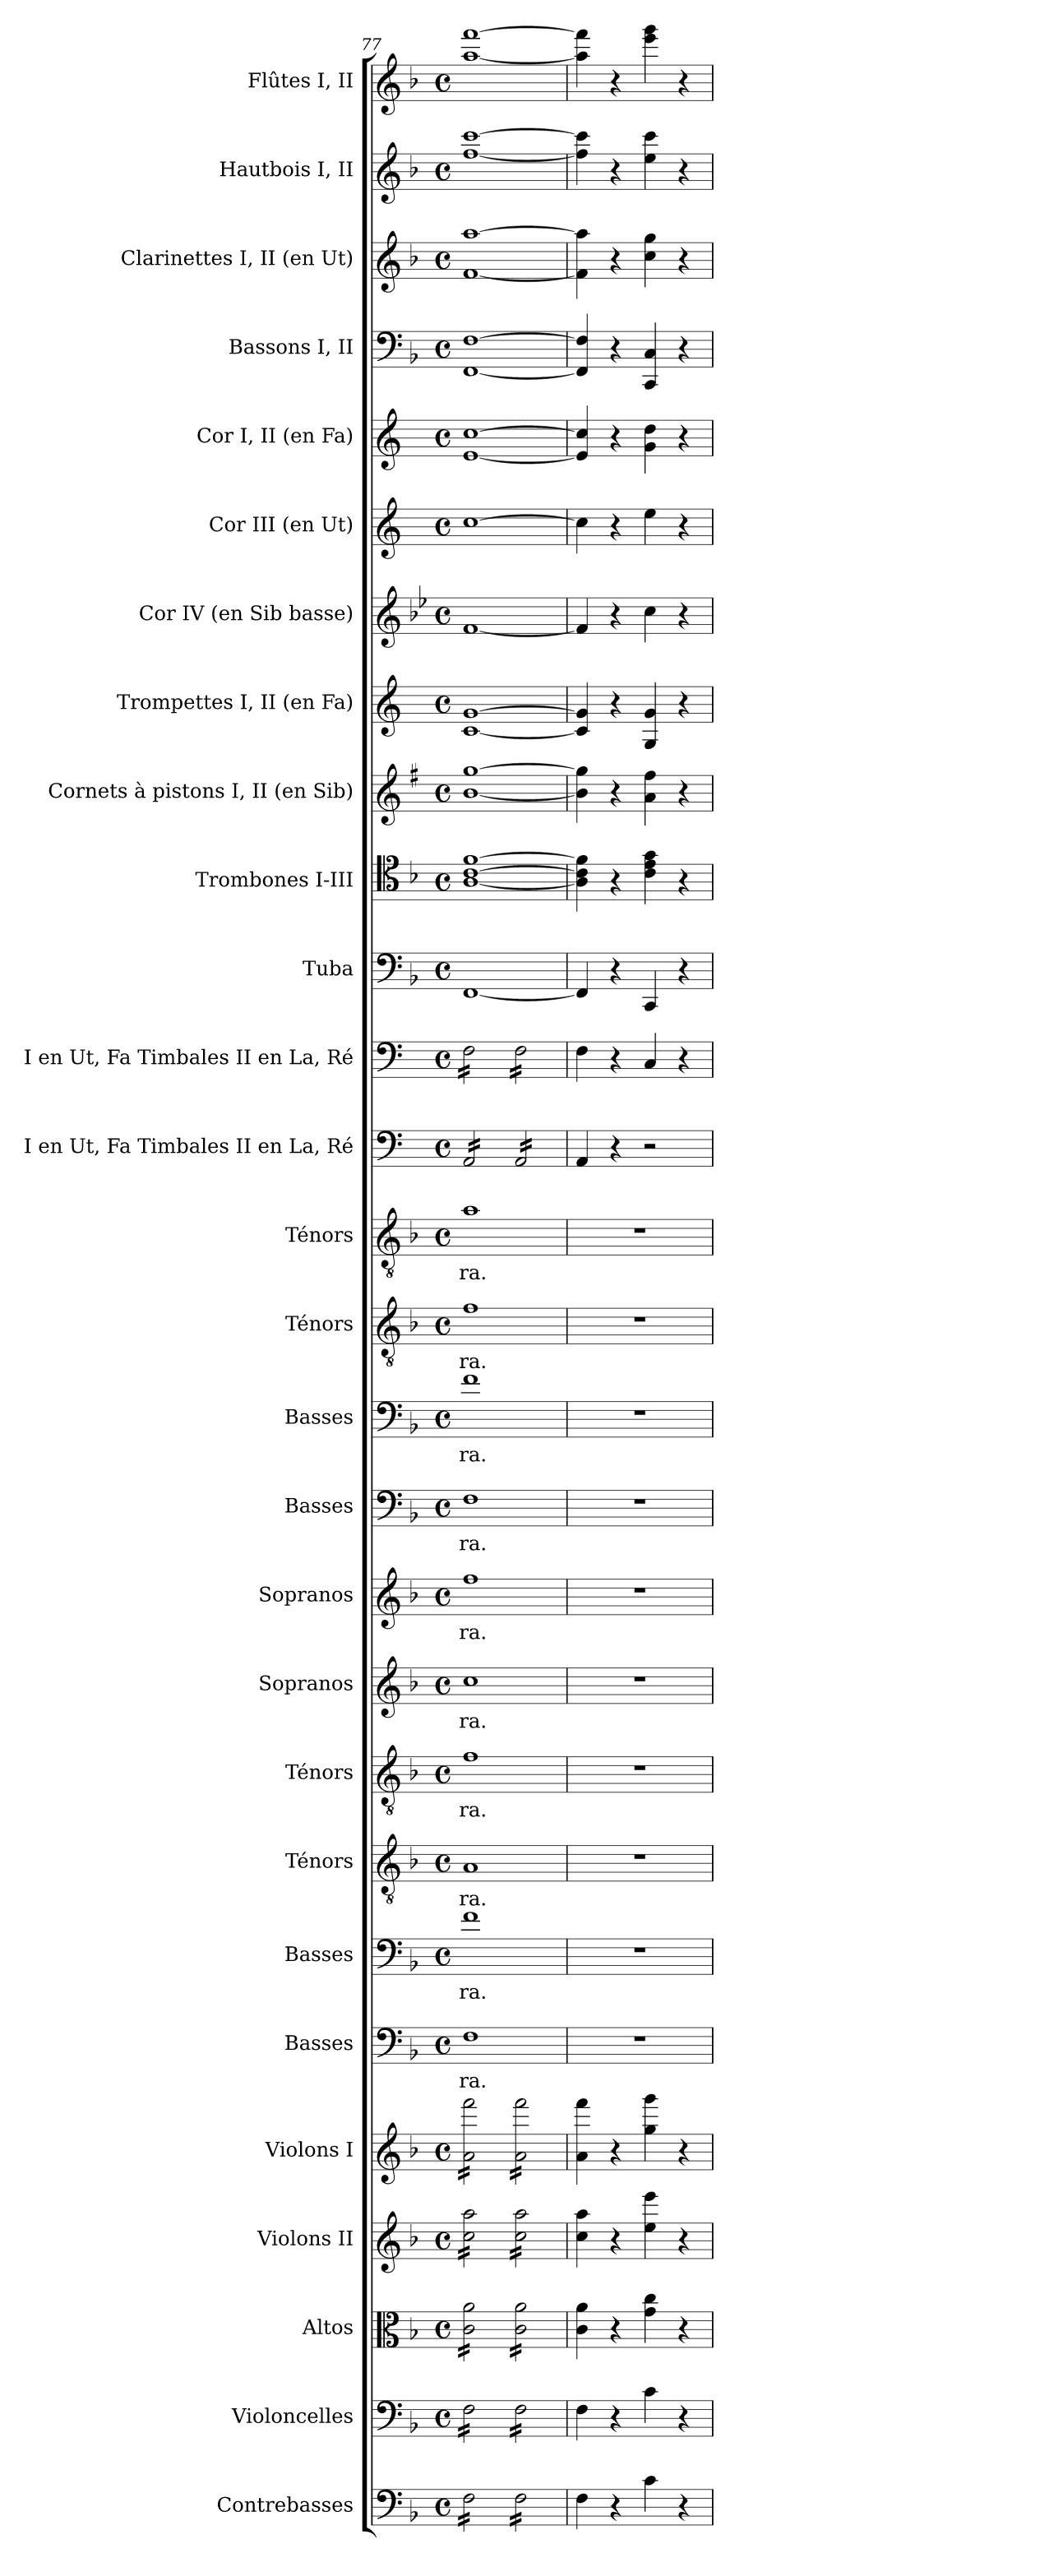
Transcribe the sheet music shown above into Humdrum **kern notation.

**kern	**kern	**kern	**kern	**kern	**kern	**text	**kern	**text	**kern	**text	**kern	**text	**kern	**text	**kern	**text	**kern	**text	**kern	**text	**kern	**text	**kern	**text	**kern	**kern	**kern	**kern	**kern	**kern	**kern	**kern	**kern	**kern	**kern	**kern	**kern
*part28	*part27	*part26	*part25	*part24	*part23	*part23	*part22	*part22	*part21	*part21	*part20	*part20	*part19	*part19	*part18	*part18	*part17	*part17	*part16	*part16	*part15	*part15	*part14	*part14	*part13	*part12	*part11	*part10	*part9	*part8	*part7	*part6	*part5	*part4	*part3	*part2	*part1
*staff28	*staff27	*staff26	*staff25	*staff24	*staff23	*staff23	*staff22	*staff22	*staff21	*staff21	*staff20	*staff20	*staff19	*staff19	*staff18	*staff18	*staff17	*staff17	*staff16	*staff16	*staff15	*staff15	*staff14	*staff14	*staff13	*staff12	*staff11	*staff10	*staff9	*staff8	*staff7	*staff6	*staff5	*staff4	*staff3	*staff2	*staff1
*I"Contrebasses	*I"Violoncelles	*I"Altos	*I"Violons II	*I"Violons I	*I"Basses	*	*I"Basses	*	*I"Ténors	*	*I"Ténors	*	*I"Sopranos	*	*I"Sopranos	*	*I"Basses	*	*I"Basses	*	*I"Ténors	*	*I"Ténors	*	*I"I en Ut, Fa  Timbales       II en La, Ré	*I"I en Ut, Fa  Timbales       II en La, Ré	*I"Tuba	*I"Trombones I-III	*I"Cornets à pistons I, II (en Sib)	*I"Trompettes I, II (en Fa)	*I"Cor IV (en Sib basse)	*I"Cor III (en Ut)	*I"Cor I, II (en Fa)	*I"Bassons I, II	*I"Clarinettes I, II (en Ut)	*I"Hautbois I, II	*I"Flûtes I, II
*I'Cb.	*I'Vlles	*I'Altos	*I'Vns II	*I'Vns I	*I'Basses	*	*I'Basses	*	*I'Tén.	*	*I'Tén.	*	*I'Sopr.	*	*I'Sopr.	*	*I'Basses	*	*I'Basses	*	*I'Tén.	*	*I'Tén.	*	*I'Timb.	*I'Timb.	*I'Tb.	*I'Trb.	*I'C.à p. (Sib)	*I'Tr. (Fa)	*I'Cor (Sib basse)	*I'Cor (Ut)	*I'Cor (Fa)	*I'Bns	*I'Cl. (Ut)	*I'Hb.	*I'Fl.
*clefF4	*clefF4	*clefC3	*clefG2	*clefG2	*clefF4	*	*clefF4	*	*clefGv2	*	*clefGv2	*	*clefG2	*	*clefG2	*	*clefF4	*	*clefF4	*	*clefGv2	*	*clefGv2	*	*clefF4	*clefF4	*clefF4	*clefC4	*clefG2	*clefG2	*clefG2	*clefG2	*clefG2	*clefF4	*clefG2	*clefG2	*clefG2
*ITrd7c12	*	*	*	*	*	*	*	*	*ITrd7c12	*	*ITrd7c12	*	*	*	*	*	*	*	*	*	*ITrd7c12	*	*ITrd7c12	*	*	*	*	*	*ITrd1c2	*ITrd-3c-5	*ITrd8c14	*ITrd7c12	*ITrd4c7	*	*	*	*
*k[b-]	*k[b-]	*k[b-]	*k[b-]	*k[b-]	*k[b-]	*	*k[b-]	*	*k[b-]	*	*k[b-]	*	*k[b-]	*	*k[b-]	*	*k[b-]	*	*k[b-]	*	*k[b-]	*	*k[b-]	*	*k[]	*k[]	*k[b-]	*k[b-]	*k[b-]	*k[b-]	*k[b-e-]	*k[]	*k[b-]	*k[b-]	*k[b-]	*k[b-]	*k[b-]
*F:	*F:	*F:	*F:	*F:	*F:	*	*F:	*	*F:	*	*F:	*	*F:	*	*F:	*	*F:	*	*F:	*	*F:	*	*F:	*	*C:	*C:	*F:	*F:	*F:	*F:	*B-:	*C:	*F:	*F:	*F:	*F:	*F:
*M4/4	*M4/4	*M4/4	*M4/4	*M4/4	*M4/4	*	*M4/4	*	*M4/4	*	*M4/4	*	*M4/4	*	*M4/4	*	*M4/4	*	*M4/4	*	*M4/4	*	*M4/4	*	*M4/4	*M4/4	*M4/4	*M4/4	*M4/4	*M4/4	*M4/4	*M4/4	*M4/4	*M4/4	*M4/4	*M4/4	*M4/4
*met(c)	*met(c)	*met(c)	*met(c)	*met(c)	*met(c)	*	*met(c)	*	*met(c)	*	*met(c)	*	*met(c)	*	*met(c)	*	*met(c)	*	*met(c)	*	*met(c)	*	*met(c)	*	*met(c)	*met(c)	*met(c)	*met(c)	*met(c)	*met(c)	*met(c)	*met(c)	*met(c)	*met(c)	*met(c)	*met(c)	*met(c)
=77	=77	=77	=77	=77	=77	=77	=77	=77	=77	=77	=77	=77	=77	=77	=77	=77	=77	=77	=77	=77	=77	=77	=77	=77	=77	=77	=77	=77	=77	=77	=77	=77	=77	=77	=77	=77	=77
!	!	!	!	!	!	!LO:LY:b:color=#000000	!	!	!	!	!	!	!	!	!	!	!	!	!	!	!	!	!	!	!	!	!	!	!	!	!	!	!	!	!	!	!
!	!	!	!	!	!	!	!	!LO:LY:b:color=#000000	!	!	!	!	!	!	!	!	!	!	!	!	!	!	!	!	!	!	!	!	!	!	!	!	!	!	!	!	!
!	!	!	!	!	!	!	!	!	!	!LO:LY:b:color=#000000	!	!	!	!	!	!	!	!	!	!	!	!	!	!	!	!	!	!	!	!	!	!	!	!	!	!	!
!	!	!	!	!	!	!	!	!	!	!	!	!LO:LY:b:color=#000000	!	!	!	!	!	!	!	!	!	!	!	!	!	!	!	!	!	!	!	!	!	!	!	!	!
!	!	!	!	!	!	!	!	!	!	!	!	!	!	!LO:LY:b:color=#000000	!	!	!	!	!	!	!	!	!	!	!	!	!	!	!	!	!	!	!	!	!	!	!
!	!	!	!	!	!	!	!	!	!	!	!	!	!	!	!	!LO:LY:b:color=#000000	!	!	!	!	!	!	!	!	!	!	!	!	!	!	!	!	!	!	!	!	!
!	!	!	!	!	!	!	!	!	!	!	!	!	!	!	!	!	!	!LO:LY:b:color=#000000	!	!	!	!	!	!	!	!	!	!	!	!	!	!	!	!	!	!	!
!	!	!	!	!	!	!	!	!	!	!	!	!	!	!	!	!	!	!	!	!LO:LY:b:color=#000000	!	!	!	!	!	!	!	!	!	!	!	!	!	!	!	!	!
!	!	!	!	!	!	!	!	!	!	!	!	!	!	!	!	!	!	!	!	!	!	!LO:LY:b:color=#000000	!	!	!	!	!	!	!	!	!	!	!	!	!	!	!
!	!	!	!	!	!	!	!	!	!	!	!	!	!	!	!	!	!	!	!	!	!	!	!	!LO:LY:b:color=#000000	!	!	!	!	!	!	!	!	!	!	!	!	!
*tremolo	*	*	*	*	*	*	*	*	*	*	*	*	*	*	*	*	*	*	*	*	*	*	*	*	*	*	*	*	*	*	*	*	*	*	*	*	*
*	*tremolo	*	*	*	*	*	*	*	*	*	*	*	*	*	*	*	*	*	*	*	*	*	*	*	*	*	*	*	*	*	*	*	*	*	*	*	*
*	*	*tremolo	*	*	*	*	*	*	*	*	*	*	*	*	*	*	*	*	*	*	*	*	*	*	*	*	*	*	*	*	*	*	*	*	*	*	*
*	*	*	*tremolo	*	*	*	*	*	*	*	*	*	*	*	*	*	*	*	*	*	*	*	*	*	*	*	*	*	*	*	*	*	*	*	*	*	*
*	*	*	*	*tremolo	*	*	*	*	*	*	*	*	*	*	*	*	*	*	*	*	*	*	*	*	*	*	*	*	*	*	*	*	*	*	*	*	*
*	*	*	*	*	*	*	*	*	*	*	*	*	*	*	*	*	*	*	*	*	*	*	*	*	*tremolo	*	*	*	*	*	*	*	*	*	*	*	*
*	*	*	*	*	*	*	*	*	*	*	*	*	*	*	*	*	*	*	*	*	*	*	*	*	*	*tremolo	*	*	*	*	*	*	*	*	*	*	*
16FFi\LL	16Fi\LL	16ci\ 16aiLL	16cci\ 16aaiLL	16ai\ 16fffiLL	1Fi	-ra.	1fi	-ra.	1AAi	-ra.	1Fi	-ra.	1cci	-ra.	1ffi	-ra.	1Fi	-ra.	1fi	-ra.	1Fi	-ra.	1Ai	-ra.	16AAi/LL	16Fi\LL	[<1FFi	[<1Ai [>1ci [>1fi	[<1ai [>1ffi	[<1fi [>1cci	[<1Fi	[>1ci	[<1Ai [>1fi	[<1FFi [>1Fi	[<1fi [>1aai	[<1ffi [>1ccci	[<1aai [>1fffi
16FFi\	16Fi\	16ci\ 16ai	16cci\ 16aai	16ai\ 16fffi	.	.	.	.	.	.	.	.	.	.	.	.	.	.	.	.	.	.	.	.	16AAi/	16Fi\	.	.	.	.	.	.	.	.	.	.	.
16FFi\	16Fi\	16ci\ 16ai	16cci\ 16aai	16ai\ 16fffi	.	.	.	.	.	.	.	.	.	.	.	.	.	.	.	.	.	.	.	.	16AAi/	16Fi\	.	.	.	.	.	.	.	.	.	.	.
16FFi\	16Fi\	16ci\ 16ai	16cci\ 16aai	16ai\ 16fffi	.	.	.	.	.	.	.	.	.	.	.	.	.	.	.	.	.	.	.	.	16AAi/	16Fi\	.	.	.	.	.	.	.	.	.	.	.
16FFi\	16Fi\	16ci\ 16ai	16cci\ 16aai	16ai\ 16fffi	.	.	.	.	.	.	.	.	.	.	.	.	.	.	.	.	.	.	.	.	16AAi/	16Fi\	.	.	.	.	.	.	.	.	.	.	.
16FFi\	16Fi\	16ci\ 16ai	16cci\ 16aai	16ai\ 16fffi	.	.	.	.	.	.	.	.	.	.	.	.	.	.	.	.	.	.	.	.	16AAi/	16Fi\	.	.	.	.	.	.	.	.	.	.	.
16FFi\	16Fi\	16ci\ 16ai	16cci\ 16aai	16ai\ 16fffi	.	.	.	.	.	.	.	.	.	.	.	.	.	.	.	.	.	.	.	.	16AAi/	16Fi\	.	.	.	.	.	.	.	.	.	.	.
16FFi\JJ	16Fi\JJ	16ci\ 16aiJJ	16cci\ 16aaiJJ	16ai\ 16fffiJJ	.	.	.	.	.	.	.	.	.	.	.	.	.	.	.	.	.	.	.	.	16AAi/JJ	16Fi\JJ	.	.	.	.	.	.	.	.	.	.	.
16FFi\LL	16Fi\LL	16ci\ 16aiLL	16cci\ 16aaiLL	16ai\ 16fffiLL	.	.	.	.	.	.	.	.	.	.	.	.	.	.	.	.	.	.	.	.	16AAi/LL	16Fi\LL	.	.	.	.	.	.	.	.	.	.	.
16FFi\	16Fi\	16ci\ 16ai	16cci\ 16aai	16ai\ 16fffi	.	.	.	.	.	.	.	.	.	.	.	.	.	.	.	.	.	.	.	.	16AAi/	16Fi\	.	.	.	.	.	.	.	.	.	.	.
16FFi\	16Fi\	16ci\ 16ai	16cci\ 16aai	16ai\ 16fffi	.	.	.	.	.	.	.	.	.	.	.	.	.	.	.	.	.	.	.	.	16AAi/	16Fi\	.	.	.	.	.	.	.	.	.	.	.
16FFi\	16Fi\	16ci\ 16ai	16cci\ 16aai	16ai\ 16fffi	.	.	.	.	.	.	.	.	.	.	.	.	.	.	.	.	.	.	.	.	16AAi/	16Fi\	.	.	.	.	.	.	.	.	.	.	.
16FFi\	16Fi\	16ci\ 16ai	16cci\ 16aai	16ai\ 16fffi	.	.	.	.	.	.	.	.	.	.	.	.	.	.	.	.	.	.	.	.	16AAi/	16Fi\	.	.	.	.	.	.	.	.	.	.	.
16FFi\	16Fi\	16ci\ 16ai	16cci\ 16aai	16ai\ 16fffi	.	.	.	.	.	.	.	.	.	.	.	.	.	.	.	.	.	.	.	.	16AAi/	16Fi\	.	.	.	.	.	.	.	.	.	.	.
16FFi\	16Fi\	16ci\ 16ai	16cci\ 16aai	16ai\ 16fffi	.	.	.	.	.	.	.	.	.	.	.	.	.	.	.	.	.	.	.	.	16AAi/	16Fi\	.	.	.	.	.	.	.	.	.	.	.
16FFi\JJ	16Fi\JJ	16ci\ 16aiJJ	16cci\ 16aaiJJ	16ai\ 16fffiJJ	.	.	.	.	.	.	.	.	.	.	.	.	.	.	.	.	.	.	.	.	16AAi/JJ	16Fi\JJ	.	.	.	.	.	.	.	.	.	.	.
*	*	*	*	*	*	*	*	*	*	*	*	*	*	*	*	*	*	*	*	*	*	*	*	*	*	*Xtremolo	*	*	*	*	*	*	*	*	*	*	*
*	*	*	*	*	*	*	*	*	*	*	*	*	*	*	*	*	*	*	*	*	*	*	*	*	*Xtremolo	*	*	*	*	*	*	*	*	*	*	*	*
*	*	*	*	*Xtremolo	*	*	*	*	*	*	*	*	*	*	*	*	*	*	*	*	*	*	*	*	*	*	*	*	*	*	*	*	*	*	*	*	*
*	*	*	*Xtremolo	*	*	*	*	*	*	*	*	*	*	*	*	*	*	*	*	*	*	*	*	*	*	*	*	*	*	*	*	*	*	*	*	*	*
*	*	*Xtremolo	*	*	*	*	*	*	*	*	*	*	*	*	*	*	*	*	*	*	*	*	*	*	*	*	*	*	*	*	*	*	*	*	*	*	*
*	*Xtremolo	*	*	*	*	*	*	*	*	*	*	*	*	*	*	*	*	*	*	*	*	*	*	*	*	*	*	*	*	*	*	*	*	*	*	*	*
*Xtremolo	*	*	*	*	*	*	*	*	*	*	*	*	*	*	*	*	*	*	*	*	*	*	*	*	*	*	*	*	*	*	*	*	*	*	*	*	*
=78	=78	=78	=78	=78	=78	=78	=78	=78	=78	=78	=78	=78	=78	=78	=78	=78	=78	=78	=78	=78	=78	=78	=78	=78	=78	=78	=78	=78	=78	=78	=78	=78	=78	=78	=78	=78	=78
4FFi\	4Fi\	4ci\ 4ai	4cci\ 4aai	4ai\ 4fffi	1r	.	1r	.	1r	.	1r	.	1r	.	1r	.	1r	.	1r	.	1r	.	1r	.	4AAi/	4Fi\	4FFi/]	4Ai\] 4ci] 4fi]	4ai\] 4ffi]	4fi/] 4cci]	4Fi/]	4ci\]	4Ai/] 4fi]	4FFi/] 4Fi]	4fi\] 4aai]	4ffi\] 4ccci]	4aai\] 4fffi]
4r	4r	4r	4r	4r	.	.	.	.	.	.	.	.	.	.	.	.	.	.	.	.	.	.	.	.	4r	4r	4r	4r	4r	4r	4r	4r	4r	4r	4r	4r	4r
4Ci\	4ci\	4gi\ 4cci	4eei\ 4eeei	4ggi\ 4gggi	.	.	.	.	.	.	.	.	.	.	.	.	.	.	.	.	.	.	.	.	2r	4Ci/	4CCi/	4ci\ 4ei 4gi	4gi\ 4eei	4ci/ 4cci	4ci\	4ei\	4ci\ 4gi	4CCi/ 4Ci	4cci\ 4ggi	4eei\ 4ccci	4eeei\ 4gggi
4r	4r	4r	4r	4r	.	.	.	.	.	.	.	.	.	.	.	.	.	.	.	.	.	.	.	.	.	4r	4r	4r	4r	4r	4r	4r	4r	4r	4r	4r	4r
=	=	=	=	=	=	=	=	=	=	=	=	=	=	=	=	=	=	=	=	=	=	=	=	=	=	=	=	=	=	=	=	=	=	=	=	=	=
*-	*-	*-	*-	*-	*-	*-	*-	*-	*-	*-	*-	*-	*-	*-	*-	*-	*-	*-	*-	*-	*-	*-	*-	*-	*-	*-	*-	*-	*-	*-	*-	*-	*-	*-	*-	*-	*-
